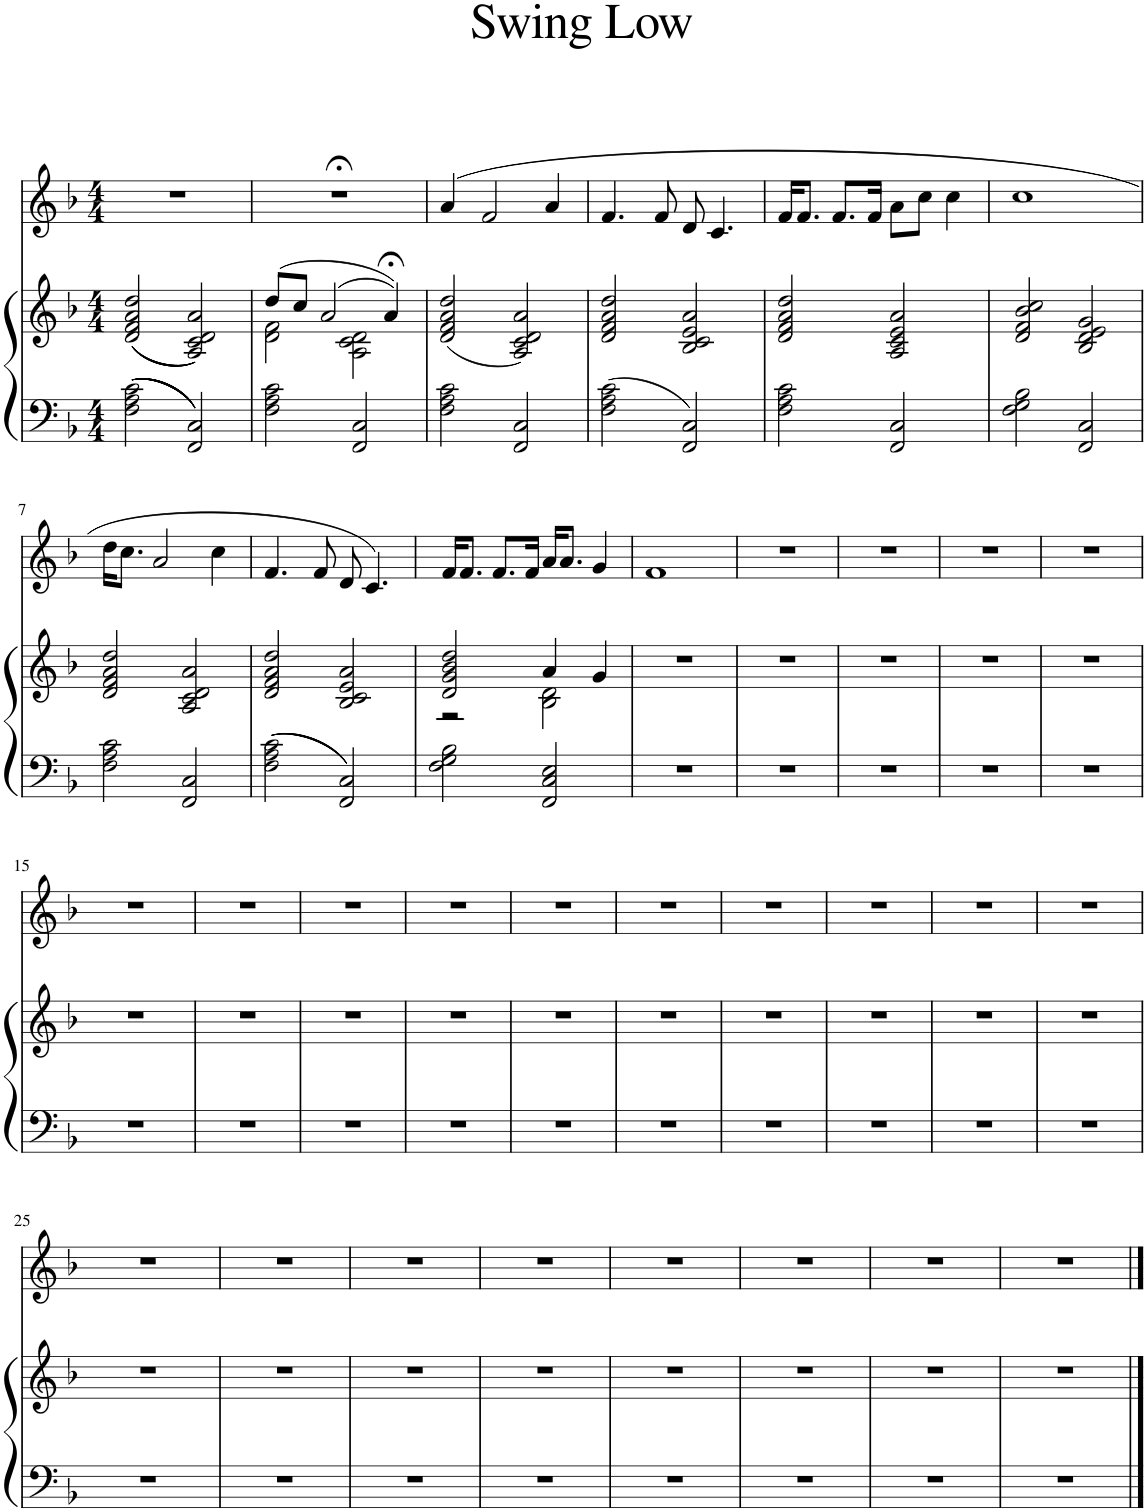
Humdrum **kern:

**kern	**kern	**kern
*part2	*part2	*part1
*staff3	*staff2	*staff1
*I"Piano	*	*I"Voice
*I'Pno	*	*
*clefF4	*clefG2	*clefG2
*k[b-]	*k[b-]	*k[b-]
*M4/4	*M4/4	*M4/4
=1	=1	=1
2F\ 2A\ 2c\	((((2d/ 2f/ 2a/ 2dd/	1r
2FF/ 2C/	2A/ 2c/ 2d/ 2a/))))	.
=2	=2	=2
*	*^	*
2F\ 2A\ 2c\	(8dd/L	2d\ 2f\	1r;<
.	8cc/J	.	.
.	(2a/	.	.
2FF/ 2C/	.	2A\ 2c\ 2d\	.
.	4a;</))	.	.
*	*v	*v	*
=3	=3	=3
2F\ 2A\ 2c\	(2d/ 2f/ 2a/ 2dd/	(4a/
.	.	2f/
2FF/ 2C/	2A/ 2c/ 2d/ 2a/)	.
.	.	4a/
=4	=4	=4
2F\ 2A\ 2c\	2d/ 2f/ 2a/ 2dd/	4.f/
.	.	8f/
2FF/ 2C/	2B-/ 2c/ 2e/ 2a/	8d/
.	.	4.c/
=5	=5	=5
2F\ 2A\ 2c\	2d/ 2f/ 2a/ 2dd/	16f/KL
.	.	8.f/J
.	.	8.f/L
.	.	16f/Jk
2FF/ 2C/	2A/ 2c/ 2e/ 2a/	8a\L
.	.	8cc\J
.	.	4cc\
=6	=6	=6
2F\ 2G\ 2B-\	2d/ 2f/ 2b-/ 2cc/	1cc
2FF/ 2C/	2B-/ 2d/ 2e/ 2g/	.
!!LO:LB:g=z
=7	=7	=7
2F\ 2A\ 2c\	2d/ 2f/ 2a/ 2dd/	16dd\KL
.	.	8.cc\J
.	.	2a/
2FF/ 2C/	2A/ 2c/ 2d/ 2a/	.
.	.	4cc\
=8	=8	=8
2F\ 2A\ 2c\	2d/ 2f/ 2a/ 2dd/	4.f/
.	.	8f/
2FF/ 2C/	2B-/ 2c/ 2e/ 2a/	8d/
.	.	4.c/)
=9	=9	=9
*	*^	*
2F\ 2G\ 2B-\	2d/ 2g/ 2b-/ 2dd/	2r	16f/KL
.	.	.	8.f/J
.	.	.	8.f/L
.	.	.	16f/Jk
2FF/ 2C/ 2E/	4a/	2B-\ 2d\	16a/KL
.	.	.	8.a/J
.	4g/	.	4g/
*	*v	*v	*
=10	=10	=10
1r	1r	1f
=11	=11	=11
1r	1r	1r
=12	=12	=12
1r	1r	1r
=13	=13	=13
1r	1r	1r
=14	=14	=14
1r	1r	1r
!!LO:LB:g=z
=15	=15	=15
1r	1r	1r
=16	=16	=16
1r	1r	1r
=17	=17	=17
1r	1r	1r
=18	=18	=18
1r	1r	1r
=19	=19	=19
1r	1r	1r
=20	=20	=20
1r	1r	1r
=21	=21	=21
1r	1r	1r
=22	=22	=22
1r	1r	1r
=23	=23	=23
1r	1r	1r
=24	=24	=24
1r	1r	1r
!!LO:LB:g=z
=25	=25	=25
1r	1r	1r
=26	=26	=26
1r	1r	1r
=27	=27	=27
1r	1r	1r
=28	=28	=28
1r	1r	1r
=29	=29	=29
1r	1r	1r
=30	=30	=30
1r	1r	1r
=31	=31	=31
1r	1r	1r
=32	=32	=32
1r	1r	1r
==	==	==
*-	*-	*-
